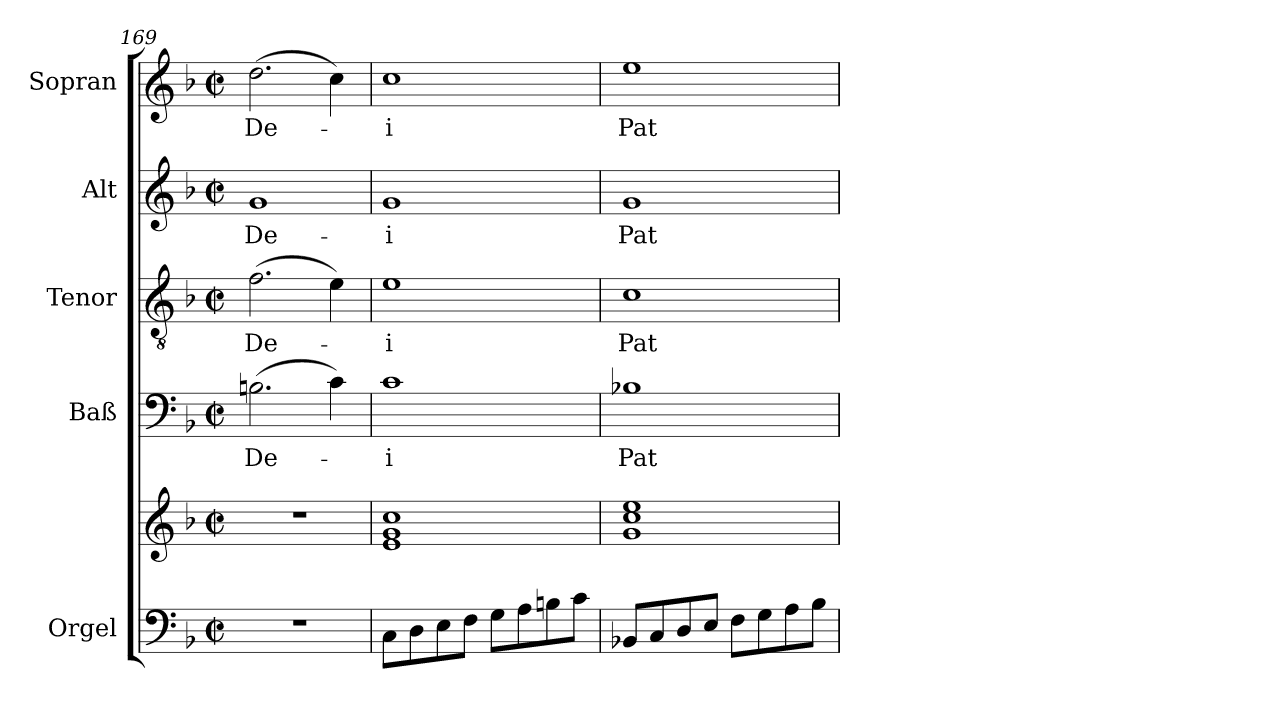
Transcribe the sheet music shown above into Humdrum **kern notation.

**kern	**kern	**kern	**text	**kern	**text	**kern	**text	**kern	**text
*part5	*part5	*part4	*part4	*part3	*part3	*part2	*part2	*part1	*part1
*staff6	*staff5	*staff4	*staff4	*staff3	*staff3	*staff2	*staff2	*staff1	*staff1
*I"Orgel	*	*I"Baß	*	*I"Tenor	*	*I"Alt	*	*I"Sopran	*
*I'Org.	*	*	*	*	*	*	*	*	*
*clefF4	*clefG2	*clefF4	*	*clefGv2	*	*clefG2	*	*clefG2	*
*k[b-]	*k[b-]	*k[b-]	*	*k[b-]	*	*k[b-]	*	*k[b-]	*
*F:	*F:	*F:	*	*F:	*	*F:	*	*F:	*
*M2/2	*M2/2	*M2/2	*	*M2/2	*	*M2/2	*	*M2/2	*
*met(c|)	*met(c|)	*met(c|)	*	*met(c|)	*	*met(c|)	*	*met(c|)	*
=169	=169	=169	=169	=169	=169	=169	=169	=169	=169
!	!	!	!LO:LY:b	!	!LO:LY:b	!	!LO:LY:b	!	!LO:LY:b
1r	1r	(>2.Bn\	De-	(>2.f\	De-	1g	De-	(>2.dd\	De-
.	.	4c\)	.	4e\)	.	.	.	4cc\)	.
!!LO:LB:g=z
=170	=170	=170	=170	=170	=170	=170	=170	=170	=170
!	!	!	!LO:LY:b	!	!LO:LY:b	!	!LO:LY:b	!	!LO:LY:b
8C\L	1e 1g 1cc	1c	-i	1e	-i	1g	-i	1cc	-i
8D\	.	.	.	.	.	.	.	.	.
8E\	.	.	.	.	.	.	.	.	.
8F\J	.	.	.	.	.	.	.	.	.
8G\L	.	.	.	.	.	.	.	.	.
8A\	.	.	.	.	.	.	.	.	.
8Bn\	.	.	.	.	.	.	.	.	.
8c\J	.	.	.	.	.	.	.	.	.
=171	=171	=171	=171	=171	=171	=171	=171	=171	=171
!	!	!	!LO:LY:b	!	!LO:LY:b	!	!LO:LY:b	!	!LO:LY:b
8BB-X/L	1g 1cc 1ee	1B-X	Pat-	1c	Pat-	1g	Pat-	1ee	Pat-
8C/	.	.	.	.	.	.	.	.	.
8D/	.	.	.	.	.	.	.	.	.
8E/J	.	.	.	.	.	.	.	.	.
8F\L	.	.	.	.	.	.	.	.	.
8G\	.	.	.	.	.	.	.	.	.
8A\	.	.	.	.	.	.	.	.	.
8B-\J	.	.	.	.	.	.	.	.	.
=	=	=	=	=	=	=	=	=	=
*-	*-	*-	*-	*-	*-	*-	*-	*-	*-
